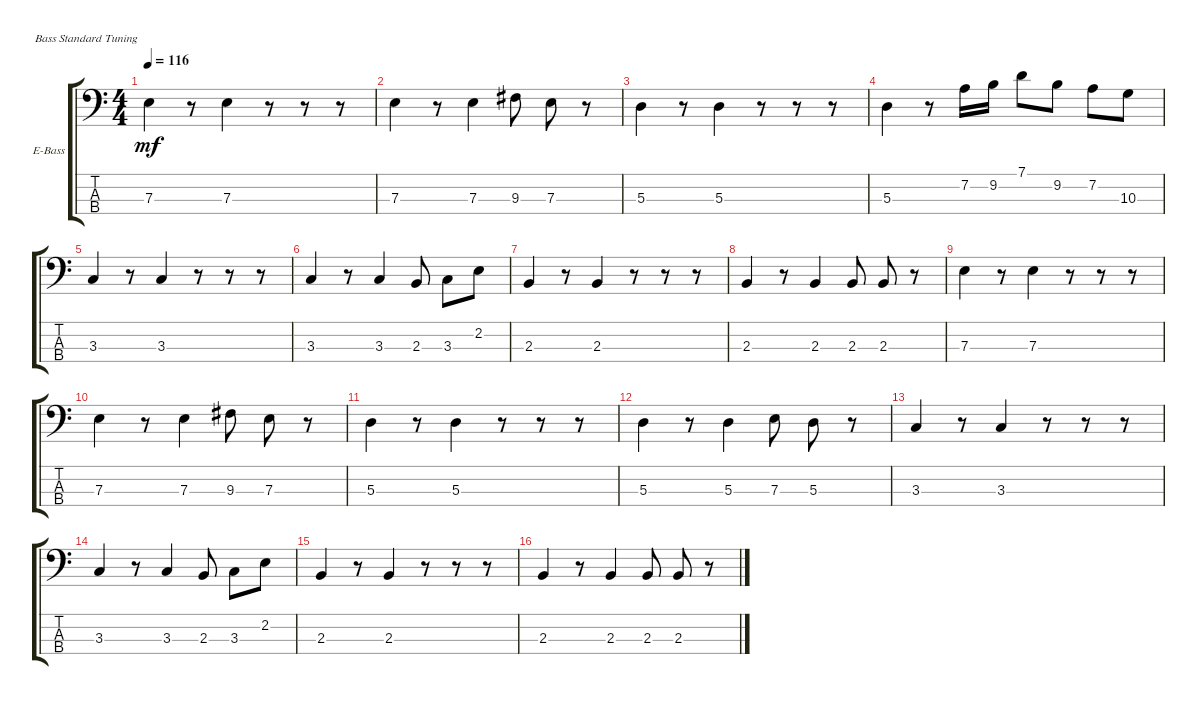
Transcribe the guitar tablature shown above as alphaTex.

\defaultSystemsLayout 4
\bracketExtendMode groupsimilarinstruments
\firstSystemTrackNameOrientation horizontal
\otherSystemsTrackNameOrientation horizontal
\track ("Electric Bass" "E-Bass") {instrument electricbassfinger}
\staff {score tabs}
\tuning (G2 D2 A1 E1)
\ts (4 4)
\tempo 116
\clef f4
\scale
0.333333
\ks c
7.3.4{dy mf} r.8 7.3.4 r.8 r.8 r.8 |
\scale
0.333333 7.3.4 r.8 7.3.4 9.3.8 7.3.8 r.8 |
\scale
0.333333 5.3.4 r.8 5.3.4 r.8 r.8 r.8 |
\scale
0.333333 5.3.4 r.8 7.2.16 9.2.16 7.1.8 9.2.8 7.2.8 10.3.8 |
\scale
0.333333 3.3.4 r.8 3.3.4 r.8 r.8 r.8 |
\scale
0.333333 3.3.4 r.8 3.3.4 2.3.8 3.3.8 2.2.8 |
\scale
0.333333 2.3.4 r.8 2.3.4 r.8 r.8 r.8 |
\scale
0.333333 2.3.4 r.8 2.3.4 2.3.8 2.3.8 r.8 |
\scale
0.333333 7.3.4 r.8 7.3.4 r.8 r.8 r.8 |
\scale
0.333333 7.3.4 r.8 7.3.4 9.3.8 7.3.8 r.8 |
\scale
0.333333 5.3.4 r.8 5.3.4 r.8 r.8 r.8 |
\scale
0.333333 5.3.4 r.8 5.3.4 7.3.8 5.3.8 r.8 |
\scale
0.333333 3.3.4 r.8 3.3.4 r.8 r.8 r.8 |
\scale
0.333333 3.3.4 r.8 3.3.4 2.3.8 3.3.8 2.2.8 |
\scale
0.333333 2.3.4 r.8 2.3.4 r.8 r.8 r.8 |
\scale
0.333333 2.3.4 r.8 2.3.4 2.3.8 2.3.8 r.8
